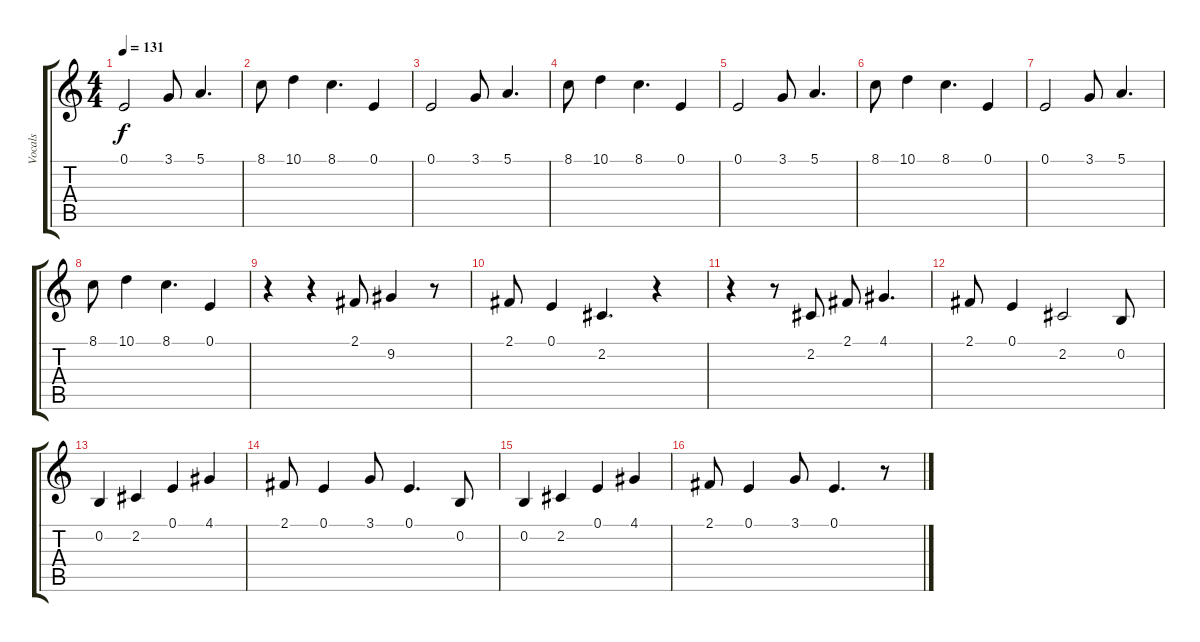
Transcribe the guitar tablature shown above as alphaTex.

\track ("Vocals" "Vocals") {instrument trumpet}
\staff {score tabs}
\tuning (E4 B3 G3 D3 A2 E2) {hide}
\ts (4 4)
\tempo 131
\clef g2
\ks c
0.1.2{dy f} 3.1.8 5.1.4{d} |
8.1.8 10.1.4 8.1.4{d} 0.1.4 |
0.1.2 3.1.8 5.1.4{d} |
8.1.8 10.1.4 8.1.4{d} 0.1.4 |
0.1.2 3.1.8 5.1.4{d} |
8.1.8 10.1.4 8.1.4{d} 0.1.4 |
0.1.2 3.1.8 5.1.4{d} |
8.1.8 10.1.4 8.1.4{d} 0.1.4 |
r.4 r.4 2.1.8 9.2.4 r.8 |
2.1.8 0.1.4 2.2.4{d} r.4 |
r.4 r.8 2.2.8 2.1.8 4.1.4{d} |
2.1.8 0.1.4 2.2.2 0.2.8 |
0.2.4 2.2.4 0.1.4 4.1.4 |
2.1.8 0.1.4 3.1.8 0.1.4{d} 0.2.8 |
0.2.4 2.2.4 0.1.4 4.1.4 |
2.1.8 0.1.4 3.1.8 0.1.4{d} r.8
